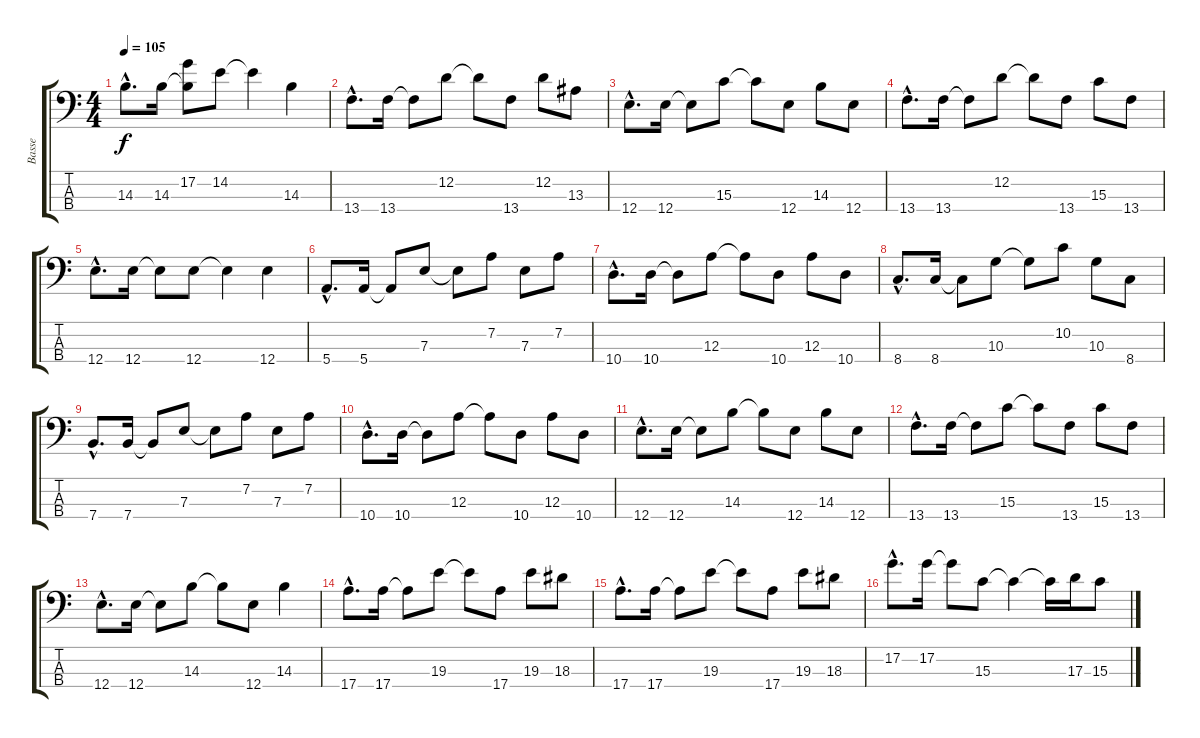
\track ("Basse" "Basse") {instrument fretlessbass}
\staff {score tabs}
\tuning (G2 D2 A1 E1) {hide}
\ts (4 4)
\tempo 105
\clef f4
\ks c
14.3{hac}.8{d dy f} 14.3.16 (17.2{t} 14.3{t}).8 14.2.8 14.2{t}.4 14.3.4 |
13.4{hac}.8{d} 13.4.16 13.4{t}.8 12.2.8 12.2{t}.8 13.4.8 12.2.8 13.3.8 |
12.4{hac}.8{d} 12.4.16 12.4{t}.8 15.3.8 15.3{t}.8 12.4.8 14.3.8 12.4.8 |
13.4{hac}.8{d} 13.4.16 13.4{t}.8 12.2.8 12.2{t}.8 13.4.8 15.3.8 13.4.8 |
12.4{hac}.8{d} 12.4.16 12.4{t}.8 12.4.8 12.4{t}.4 12.4.4 |
5.4{hac}.8{d} 5.4.16 5.4{t}.8 7.3.8 7.3{t}.8 7.2.8 7.3.8 7.2.8 |
10.4{hac}.8{d} 10.4.16 10.4{t}.8 12.3.8 12.3{t}.8 10.4.8 12.3.8 10.4.8 |
8.4{hac}.8{d} 8.4.16 8.4{t}.8 10.3.8 10.3{t}.8 10.2.8 10.3.8 8.4.8 |
7.4{hac}.8{d} 7.4.16 7.4{t}.8 7.3.8 7.3{t}.8 7.2.8 7.3.8 7.2.8 |
10.4{hac}.8{d} 10.4.16 10.4{t}.8 12.3.8 12.3{t}.8 10.4.8 12.3.8 10.4.8 |
12.4{hac}.8{d} 12.4.16 12.4{t}.8 14.3.8 14.3{t}.8 12.4.8 14.3.8 12.4.8 |
13.4{hac}.8{d} 13.4.16 13.4{t}.8 15.3.8 15.3{t}.8 13.4.8 15.3.8 13.4.8 |
12.4{hac}.8{d} 12.4.16 12.4{t}.8 14.3.8 14.3{t}.8 12.4.8 14.3.4 |
17.4{hac}.8{d} 17.4.16 17.4{t}.8 19.3.8 19.3{t}.8 17.4.8 19.3.8 18.3.8 |
17.4{hac}.8{d} 17.4.16 17.4{t}.8 19.3.8 19.3{t}.8 17.4.8 19.3.8 18.3.8 |
17.2{hac}.8{d} 17.2.16 17.2{t}.8 15.3.8 15.3{t}.4 15.3{t}.16 17.3.16 15.3.8
